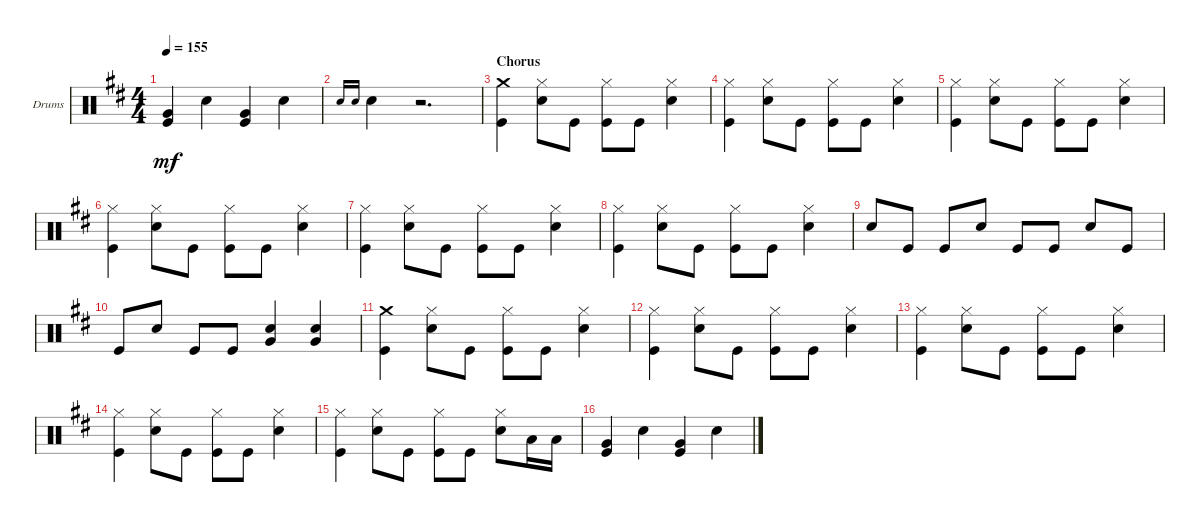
\defaultSystemsLayout 4
\bracketExtendMode groupsimilarinstruments
\firstSystemTrackNameOrientation horizontal
\otherSystemsTrackNameOrientation horizontal
\track ("Drumkit (Jon Larsen)" "Drums") {instrument percussion}
\staff {score}
\articulation defaults
\ts (4 4)
\tempo 155
\clef neutral
\ks d
("Kick (hit)" "Very Low Tom (hit)").4{dy mf} "Snare (hit) 2".4 ("Kick (hit)" "Very Low Tom (hit)").4 "Snare (hit) 2".4 |
"Snare (hit) 2".16{gr onbeat} "Snare (hit) 2".16{gr onbeat} "Snare (hit) 2".4 r.2{d} |
\section ("" "Chorus")
("Kick (hit)" "Crash medium (hit)").4 ("Snare (hit) 2" "Hi-Hat (closed)").8 "Kick (hit)".8 ("Kick (hit)" "Hi-Hat (closed)").8 "Kick (hit)".8 ("Snare (hit) 2" "Hi-Hat (closed)").4 |
("Kick (hit)" "Hi-Hat (closed)").4 ("Snare (hit) 2" "Hi-Hat (closed)").8 "Kick (hit)".8 ("Kick (hit)" "Hi-Hat (closed)").8 "Kick (hit)".8 ("Snare (hit) 2" "Hi-Hat (closed)").4 |
("Kick (hit)" "Hi-Hat (closed)").4 ("Snare (hit) 2" "Hi-Hat (closed)").8 "Kick (hit)".8 ("Kick (hit)" "Hi-Hat (closed)").8 "Kick (hit)".8 ("Snare (hit) 2" "Hi-Hat (closed)").4 |
("Kick (hit)" "Hi-Hat (closed)").4 ("Snare (hit) 2" "Hi-Hat (closed)").8 "Kick (hit)".8 ("Kick (hit)" "Hi-Hat (closed)").8 "Kick (hit)".8 ("Snare (hit) 2" "Hi-Hat (closed)").4 |
("Kick (hit)" "Hi-Hat (closed)").4 ("Snare (hit) 2" "Hi-Hat (closed)").8 "Kick (hit)".8 ("Kick (hit)" "Hi-Hat (closed)").8 "Kick (hit)".8 ("Snare (hit) 2" "Hi-Hat (closed)").4 |
("Kick (hit)" "Hi-Hat (closed)").4 ("Snare (hit) 2" "Hi-Hat (closed)").8 "Kick (hit)".8 ("Kick (hit)" "Hi-Hat (closed)").8 "Kick (hit)".8 ("Snare (hit) 2" "Hi-Hat (closed)").4 |
"Snare (hit) 2".8 "Kick (hit)".8 "Kick (hit)".8 "Snare (hit) 2".8 "Kick (hit)".8 "Kick (hit)".8 "Snare (hit) 2".8 "Kick (hit)".8 |
"Kick (hit)".8 "Snare (hit) 2".8 "Kick (hit)".8 "Kick (hit)".8 ("Snare (hit) 2" "Very Low Tom (hit)").4 ("Snare (hit) 2" "Very Low Tom (hit)").4 |
("Kick (hit)" "Crash medium (hit)").4 ("Snare (hit) 2" "Hi-Hat (closed)").8 "Kick (hit)".8 ("Kick (hit)" "Hi-Hat (closed)").8 "Kick (hit)".8 ("Snare (hit) 2" "Hi-Hat (closed)").4 |
("Kick (hit)" "Hi-Hat (closed)").4 ("Snare (hit) 2" "Hi-Hat (closed)").8 "Kick (hit)".8 ("Kick (hit)" "Hi-Hat (closed)").8 "Kick (hit)".8 ("Snare (hit) 2" "Hi-Hat (closed)").4 |
("Kick (hit)" "Hi-Hat (closed)").4 ("Snare (hit) 2" "Hi-Hat (closed)").8 "Kick (hit)".8 ("Kick (hit)" "Hi-Hat (closed)").8 "Kick (hit)".8 ("Snare (hit) 2" "Hi-Hat (closed)").4 |
("Kick (hit)" "Hi-Hat (closed)").4 ("Snare (hit) 2" "Hi-Hat (closed)").8 "Kick (hit)".8 ("Kick (hit)" "Hi-Hat (closed)").8 "Kick (hit)".8 ("Snare (hit) 2" "Hi-Hat (closed)").4 |
("Kick (hit)" "Hi-Hat (closed)").4 ("Snare (hit) 2" "Hi-Hat (closed)").8 "Kick (hit)".8 ("Kick (hit)" "Hi-Hat (closed)").8 "Kick (hit)".8 ("Snare (hit) 2" "Hi-Hat (closed)").8 "Low Tom (hit)".16 "Low Tom (hit)".16 |
("Very Low Tom (hit)" "Kick (hit)").4 "Snare (hit) 2".4 ("Kick (hit)" "Very Low Tom (hit)").4 "Snare (hit) 2".4
